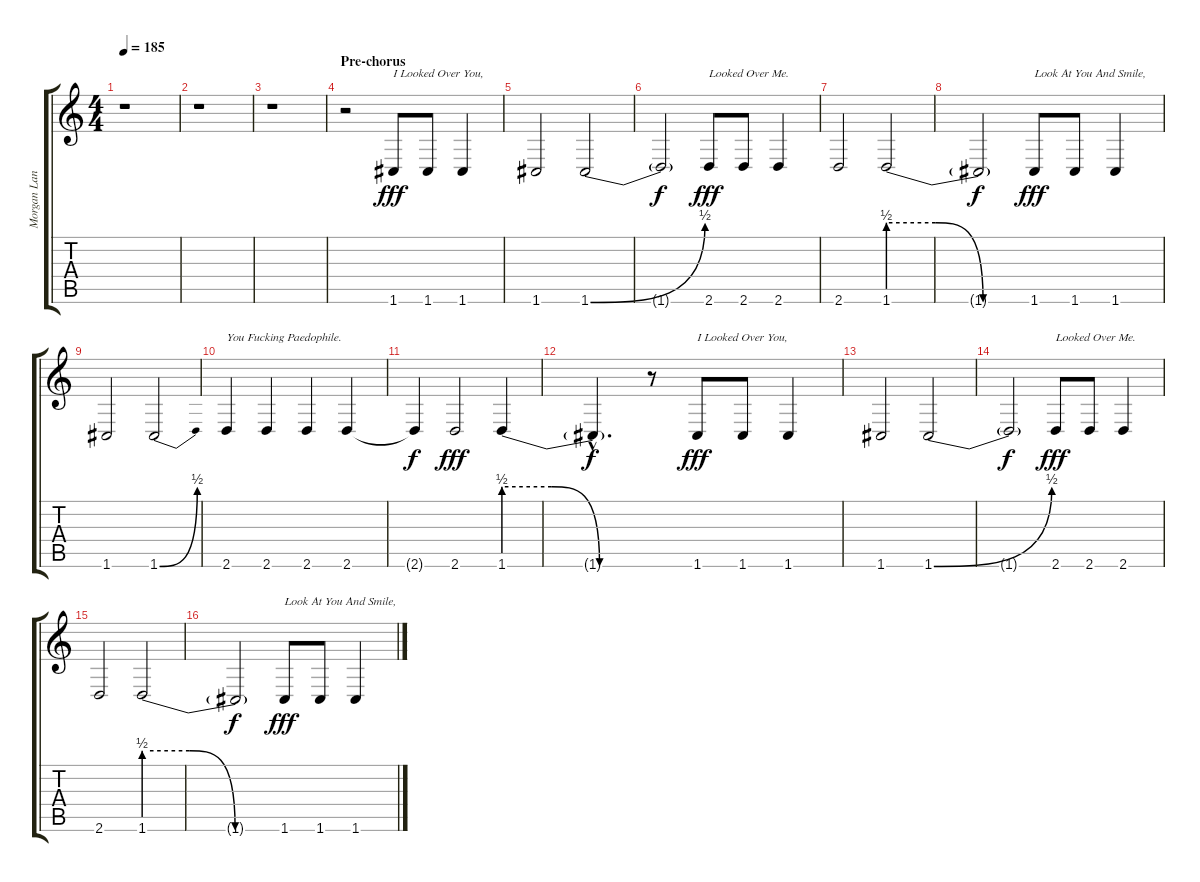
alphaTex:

\track ("Morgan Lander - Vocals" "Morgan Lan") {instrument distortionguitar}
\staff {score tabs}
\tuning (D4 A3 F3 C3 G2 C2) {hide}
\ts (4 4)
\tempo 185
\clef g2
\ks c
r.1{dy fff} |
r.1 |
r.1 |
\section ("" "Pre-chorus")
r.2{volume 16 balance 8 instrument synthvoice} 1.6.8{txt "I Looked Over You,"} 1.6.8 1.6.4 |
1.6.2 1.6{be (bend 0 0 60 2)}.2 |
1.6{t}.2{dy f} 2.6.8{txt "Looked Over Me." dy fff} 2.6.8 2.6.4 |
2.6.2 1.6{be (custom 0 2 20 2 40 0 60 0)}.2 |
1.6{t}.2{dy f} 1.6.8{txt "Look At You And Smile," dy fff} 1.6.8 1.6.4 |
1.6.2 1.6{be (bend 0 0 60 2)}.2 |
2.6.4{txt "You Fucking Paedophile."} 2.6.4 2.6.4 2.6.4 |
2.6{t}.4{dy f} 2.6.2{dy fff} 1.6{be (custom 0 2 20 2 40 0 60 0)}.4 |
1.6{hac t}.4{d dy f} r.8 1.6.8{txt "I Looked Over You," dy fff} 1.6.8 1.6.4 |
1.6.2 1.6{be (bend 0 0 60 2)}.2 |
1.6{t}.2{dy f} 2.6.8{txt "Looked Over Me." dy fff} 2.6.8 2.6.4 |
2.6.2 1.6{be (custom 0 2 20 2 40 0 60 0)}.2 |
1.6{t}.2{dy f} 1.6.8{txt "Look At You And Smile," dy fff} 1.6.8 1.6.4
